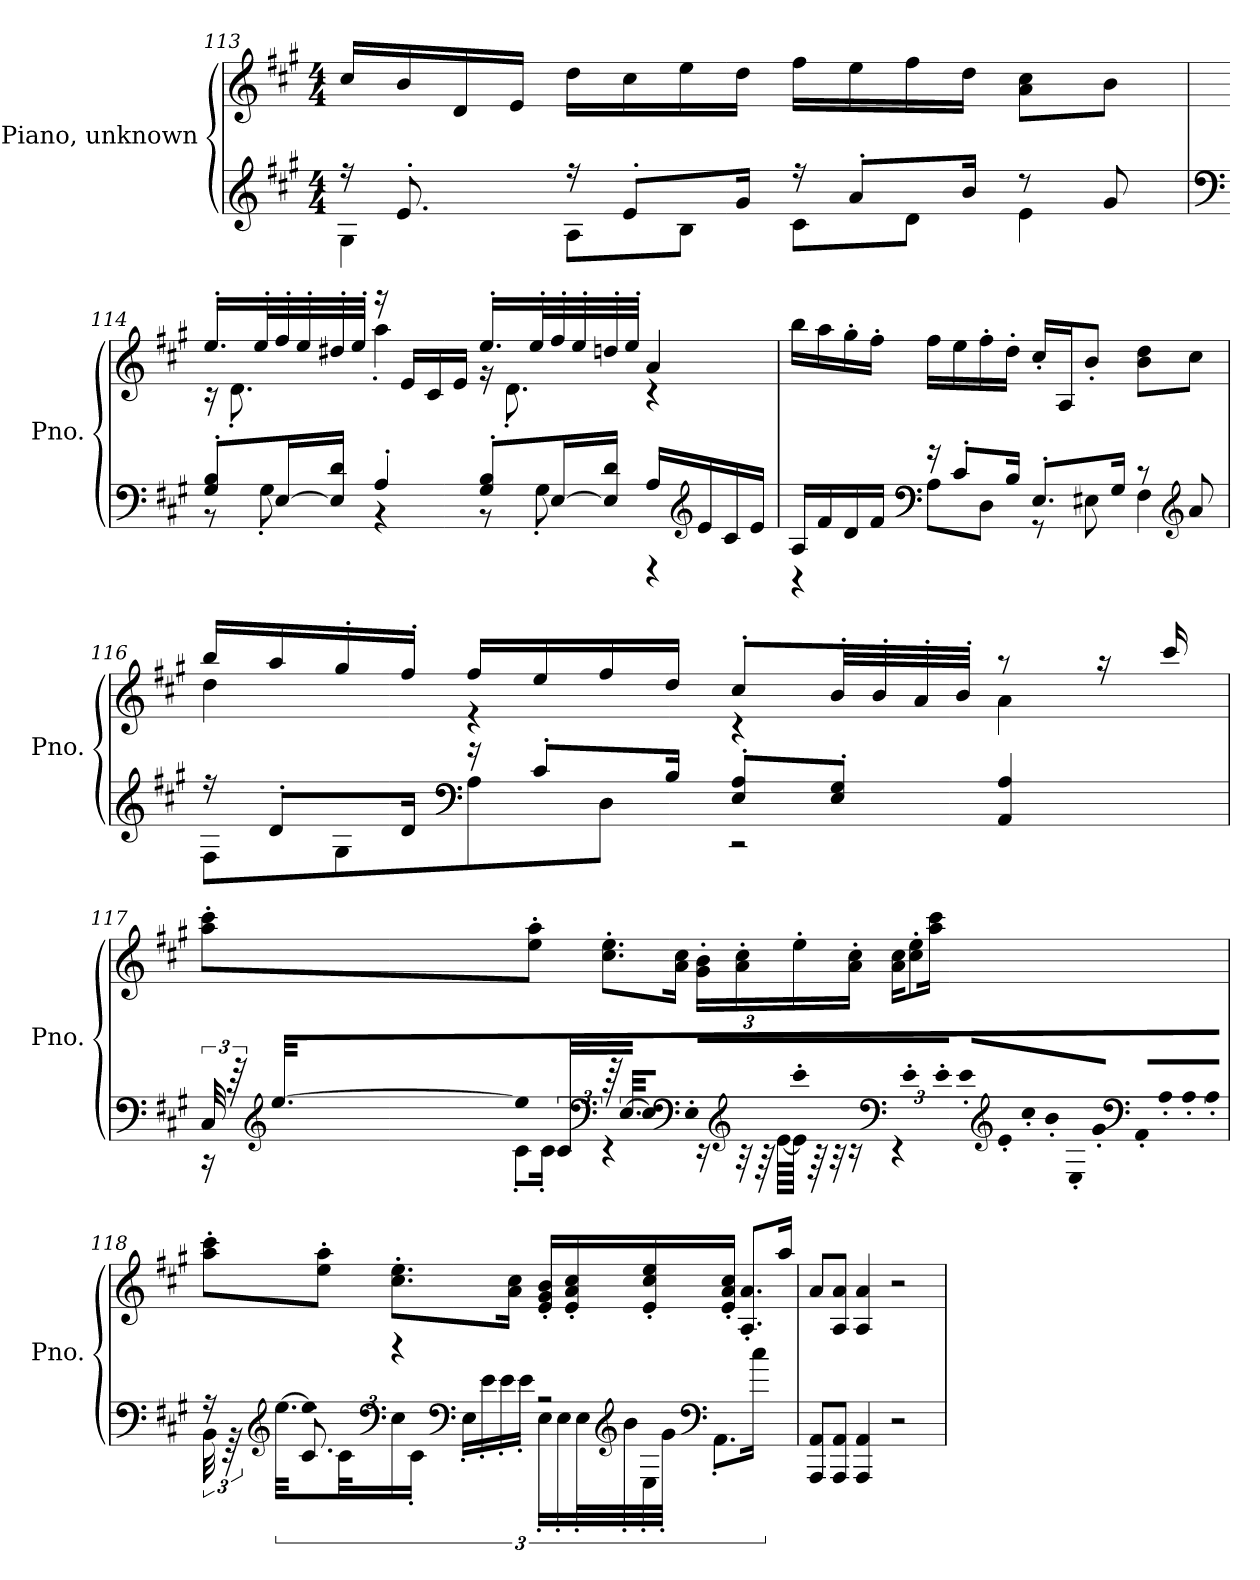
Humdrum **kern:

**kern	**kern
*part1	*part1
*staff2	*staff1
*I"Piano, unknown	*
*I'Pno.	*
!!LO:LB:g=z
*clefG2	*clefG2
*k[f#c#g#]	*k[f#c#g#]
*M4/4	*M4/4
=113	=113
*^	*
16r	4G#\	16cc#/LL
8.e'/	.	16b/
.	.	16d/
.	.	16e/JJ
16r	8A\L	16dd\LL
8e'/L	.	16cc#\
.	8B\J	16ee\
16g#/Jk	.	16dd\JJ
16r	8c#\L	16ff#\LL
8a'/L	.	16ee\
.	8d\J	16ff#\
16b/Jk	.	16dd\JJ
8r	4e\	8a\ 8cc#\L
8g#/	.	8b\J
=114	=114	=114
*clefF4	*	*
*	*	*^
8G#/' 8B/'L	8r	16.ee'/LL	16r
.	.	.	8.d'\
.	.	32ee'/L	.
[16E/L	8G#'\	32ff#'/	.
.	.	32ee'/	.
16E/] 16d/JJ	.	32dd#X'/	.
.	.	32ee'/JJJ	.
4A'/	4r	16r	4aa'\
.	.	16e/LL	.
.	.	16c#/	.
.	.	16e/JJ	.
8G#/' 8B/'L	8r	16.ee'/LL	16r
.	.	.	8.d'\
.	.	32ee'/L	.
[16E/L	8G#'\	32ff#'/	.
.	.	32ee'/	.
16E/] 16d/JJ	.	32ddn'/	.
.	.	32ee'/JJJ	.
16A/LL	4r	4a/	4r
*clefG2	*	*	*
16e/	.	.	.
16c#/	.	.	.
16e/JJ	.	.	.
*	*	*v	*v
!!LO:LB:g=z
=115	=115	=115
16A/LL	4r	16bb\LL
16f#/	.	16aa\
16d/	.	16gg#'\
16f#/JJ	.	16ff#'\JJ
*clefF4	*	*
16r	8A\L	16ff#\LL
8c#'/L	.	16ee\
.	8D\J	16ff#'\
16B/Jk	.	16dd'\JJ
8.E'/L	8r	16cc#'/LL
.	.	16A/J
.	8E#X\	8b'/J
16G#/Jk	.	.
8r	4F#\	8b\ 8dd\L
*clefG2	*	*
8a/	.	8cc#\J
=116	=116	=116
*	*	*^
16r	8F#\L	16bb/LL	4dd\
8d'/L	.	16aa/	.
.	8G#\	16gg#'/	.
16d/Jk	.	16ff#'/JJ	.
*clefF4	*	*	*
16r	8A\	16ff#/LL	4r
8c#'/L	.	16ee/	.
.	8D\J	16ff#/	.
16B/Jk	.	16dd/JJ	.
8E/' 8A/'L	2r	8cc#'/L	4r
8E/' 8G#/'J	.	32b'/LL	.
.	.	32b'/	.
.	.	32a'/	.
.	.	32b'/JJJ	.
4AA/ 4A/	.	8r	4a\
.	.	16r	.
.	.	16ccc#/	.
*	*	*v	*v
!!LO:LB:g=z
=117	=117	=117
48C#/	16r	8aa\' 8ccc#\'L
96r	.	.
*clefG2	*	*
[48.ee/KLL	.	.
16ee/]	8c#'\L	.
48c#/JJk	.	8ee\' 8aa\'J
96r	.	.
[48.cc#/KLL	.	.
16cc#/JJ]	16c#'\Jk	.
*clefF4	*	*
16E'/LL	4r	8.cc#\' 8.ee\'L
16e'/	.	.
16e'/	.	.
16e'/JJ	.	16a\ 16cc#\Jk
16e'/LL	16r	16g#\' 16b\'LL
*clefG2	*	*
16e'/	32r	16a\' 16cc#\'
.	64r	.
.	[64e\LLLL	.
32cc#'/L	64e\JJJJ]	16ee'\
.	64r	.
32b'/	32r	.
32E'/	16r	16a\' 16cc#\'JJ
32g#'/JJJ	.	.
*clefF4	*	*
16AA'/LL	4r	16a\ 16cc#\KL
16A'/	.	8cc#\' 8ee\'
16A'/	.	.
16A'/JJ	.	16aa\ 16ccc#\Jk
!!LO:LB:g=z
=118	=118	=118
16r	48BB\	8aa\' 8ccc#\'L
.	96r	.
*clefG2	*	*
.	[48.ee\KLL	.
8.c#'/	16ee\]	.
*	*Xbrackettup	*
.	48c#\K	8ee\' 8aa\'J
.	24cc#\	.
.	16c#'\JJ	.
*clefF4	*	*
4r	16E'\LL	8.cc#\' 8.ee\'L
.	16e'\	.
.	16e'\	.
.	16e'\JJ	16a\ 16cc#\Jk
2r	16E'\LL	16e/' 16g#/' 16b/'LL
.	16E'\	16e/' 16a/' 16cc#/'
.	32E'\L	16e/' 16cc#/' 16ee/'
*clefG2	*	*
.	32b'\	.
.	32E'\	16e/' 16a/' 16cc#/'JJ
.	32g#'\JJJ	.
*clefF4	*	*
.	8.AA'\L	8.A/' 8.a/'L
.	16cc#\Jk	16aa/Jk
*v	*v	*
=119	=119
8AAA/ 8AA/L	8a/L
8AAA/ 8AA/J	8A/ 8a/J
4AAA/ 4AA/	4A/ 4a/
2r	2r
=	=
*-	*-
